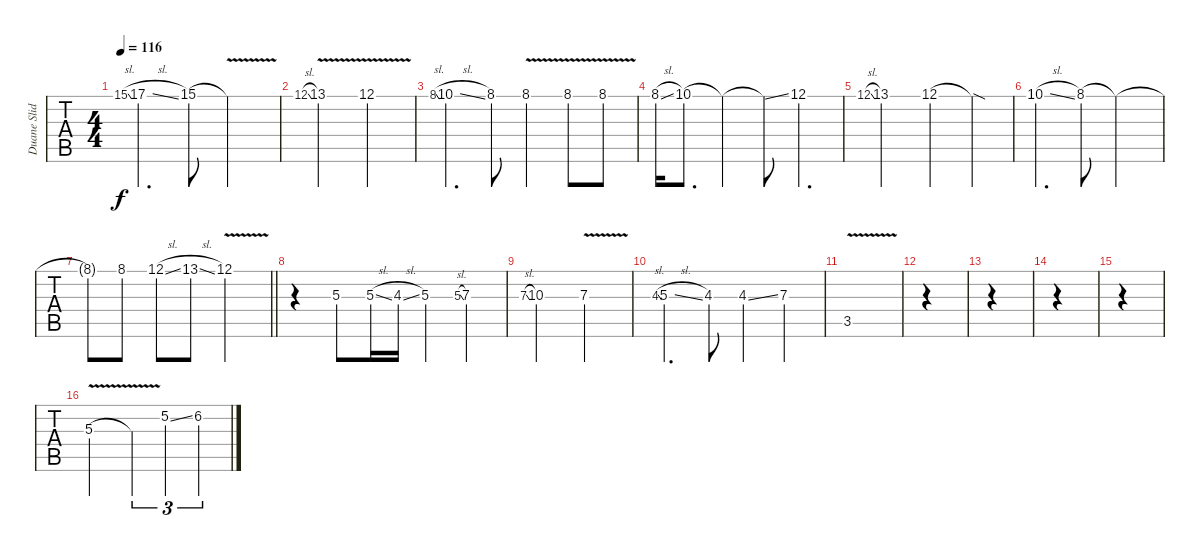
\track ("Duane Slide O/D (Tr. 9B)" "Duane Slid") {instrument distortionguitar}
\staff {tabs}
\tuning (E4 B3 G3 D3 A2 E2) {hide}
\ts (4 4)
\tempo 116
\clef g2
\ks c
15.1{sl}.8{gr onbeat dy f} 17.1{sl}.4{d} 15.1.8 15.1{v t}.2 |
12.1{sl}.8{gr onbeat} 13.1{v}.2 12.1{v}.2 |
8.1{sl}.8{gr onbeat} 10.1{sl}.4{d} 8.1.8 8.1{v}.4 8.1{v}.8 8.1{v}.8 |
8.1{sl}.16 10.1.8{d} 10.1{t}.4 10.1{ss t}.8 12.1.4{d} |
12.1{sl}.8{gr onbeat} 13.1.2 12.1.4 12.1{sod t}.4 |
10.1{sl}.4{d} 8.1.8 8.1{t}.2 |
\barLineRight lightlight
8.1{t}.8 8.1.8 12.1{sl}.8 13.1{sl}.8 12.1{v}.2 |
r.4 5.3.8 5.3{sl}.16 4.3{sl}.16 5.3.4 5.3{sl}.8{gr onbeat} 7.3.4 |
7.3{sl}.8{gr onbeat} 10.3.2 7.3{v}.2 |
4.3{sl}.8{gr onbeat} 5.3{sl}.4{d} 4.3.8 4.3{ss}.4 7.3.4 |
3.5{v}.1 |
|
|
|
|
5.3{v}.2 5.3{t}.4{tu (3 2)} 5.2{ss}.4{tu (3 2)} 6.2.4{tu (3 2)}
